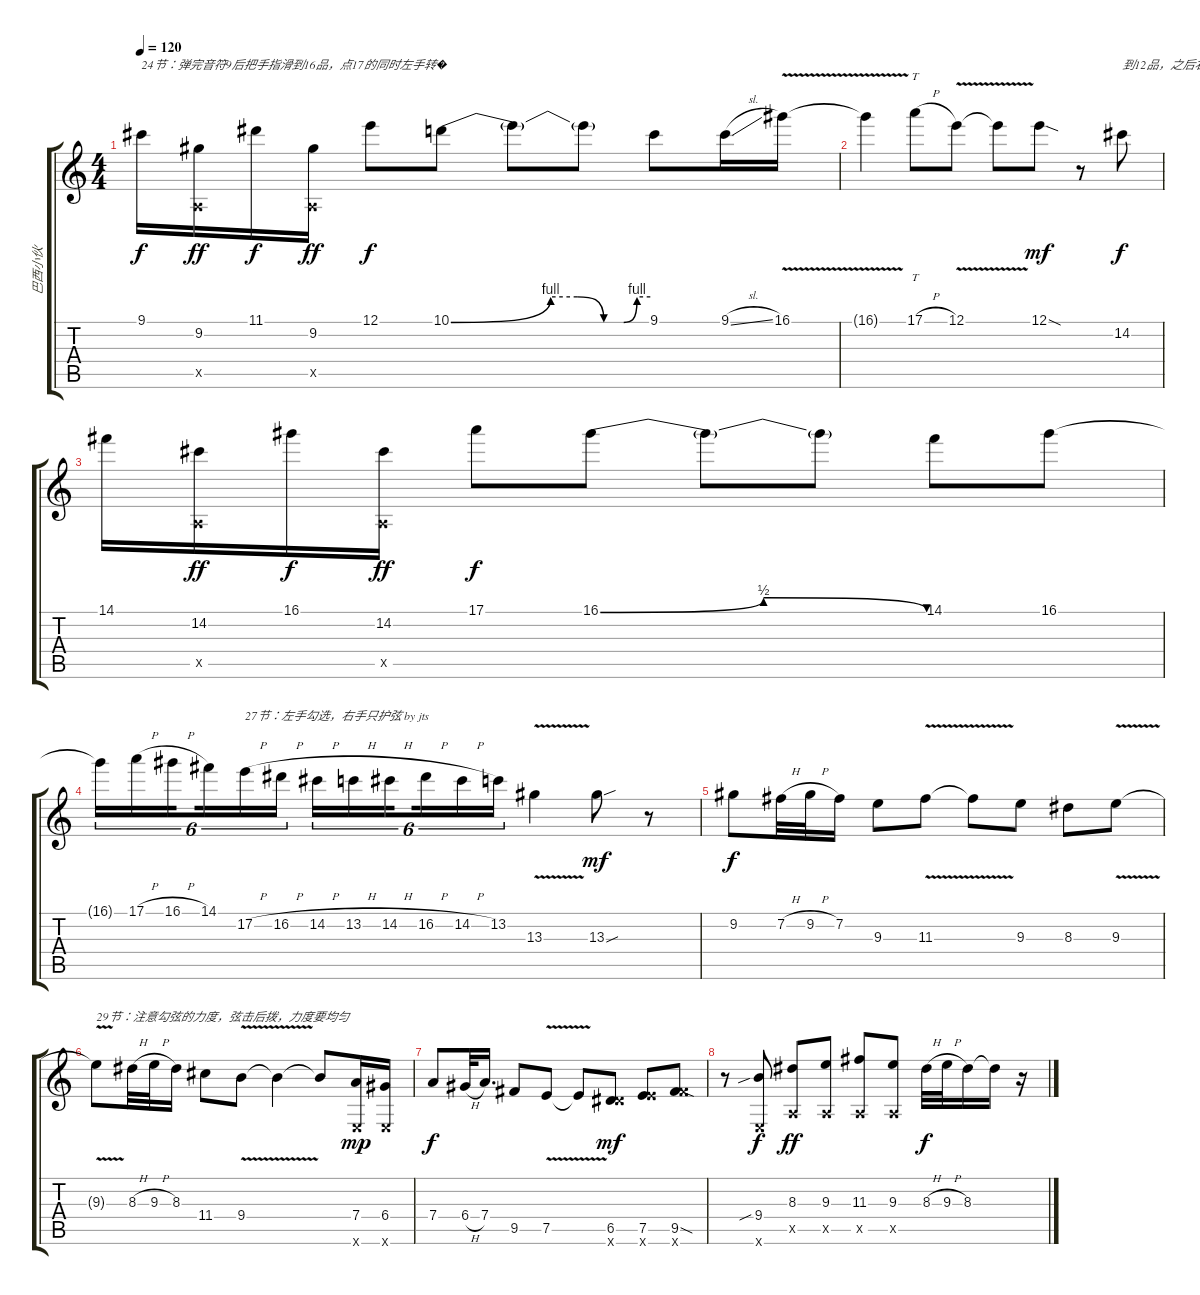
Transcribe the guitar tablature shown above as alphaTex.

\track ("巴西小伙" "巴西小伙") {instrument overdrivenguitar}
\staff {score tabs}
\tuning (E4 B3 G3 D3 A2 E2) {hide}
\ts (4 4)
\tempo 120
\clef g2
\ks c
9.1.16{txt "24节：弹完音符9后把手指滑到16品，点17的同时左手转�" dy f} (9.2 0.5{x}).16{dy ff} 11.1.16{dy f} (9.2 0.5{x}).16{dy ff} 12.1.8{dy f} 10.1{be (custom 0 0 30 4 38 4 46 0 52 0 56 4 60 4)}.8 10.1{t}.8 10.1{t}.8 9.1.8 9.1{sl}.16 16.1{v}.16 |
16.1{t}.4 17.1{h}.8{tt} 12.1{v}.8 12.1{t}.8 12.1{sod}.8{dy mf} r.8 14.2.8{txt "到12品，之后右手再勾17品（整个过程要快）" dy f} |
14.1.16 (14.2 0.5{x}).16{dy ff} 16.1.16{dy f} (14.2 0.5{x}).16{dy ff} 17.1.8{dy f} 16.1{be (bendrelease 0 0 30 2 50 2 60 0)}.8 16.1{t}.8 16.1{t}.8 14.1.8 16.1.8 |
16.1{t}.16{tu (6 4)} 17.1{h}.16{tu (6 4)} 16.1{h}.16{tu (6 4) beam splitsecondary} 14.1.16{tu (6 4)} 17.2{h}.16{tu (6 4) txt "27节：左手勾选，右手只护弦 by jts"} 16.2{h}.16{tu (6 4)} 14.2{h}.16{tu (6 4)} 13.2{h}.16{tu (6 4)} 14.2{h}.16{tu (6 4) beam splitsecondary} 16.2{h}.16{tu (6 4)} 14.2{h}.16{tu (6 4)} 13.2.16{tu (6 4)} 13.3{v}.4 13.3{sou}.8{dy mf} r.8 |
9.2.8{dy f} 7.2{h}.32 9.2{h}.32 7.2.16 9.3.8 11.3{v}.8 11.3{t}.8 9.3.8 8.3.8 9.3{v}.8 |
9.3{t}.8{txt "29节：注意勾弦的力度，弦击后拨，力度要均匀"} 8.3{h}.32 9.3{h}.32 8.3.16 11.4.8 9.4{v}.8 9.4{t}.4 9.4{t}.8 (7.4 0.6{x}).16{dy mp} (6.4 0.6{x}).16 |
7.4.8{dy f} 6.4{h}.32 7.4.16{d} 9.5.8 7.5{v}.8 7.5{t}.8 (6.5 11.6{x}).8{dy mf} (7.5 12.6{x}).8 (9.5{sod} 14.6{x}).8 |
r.8 (9.4{sib} 0.6{x}).8{dy f} (8.3 0.5{x}).8{dy ff} (9.3 0.5{x}).8 (11.3 0.5{x}).8 (9.3 0.5{x}).8 8.3{h}.32{dy f} 9.3{h}.32 8.3.16 8.3{t}.16 r.16
